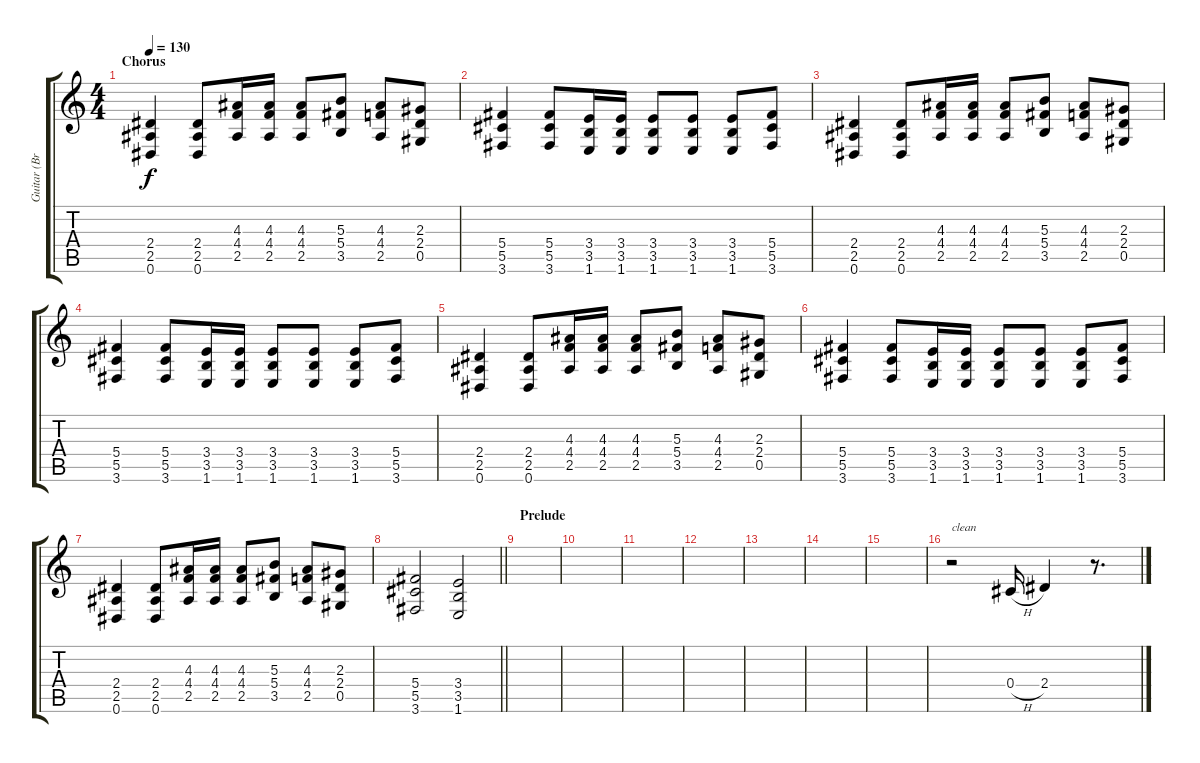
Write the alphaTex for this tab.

\track ("Guitar (Brad)" "Guitar (Br") {instrument distortionguitar}
\staff {score tabs}
\tuning (Eb4 Bb3 Gb3 Db3 Ab2 Eb2) {hide}
\ts (4 4)
\section ("" "Chorus")
\tempo 130
\clef g2
\ks c
(2.4 2.5 0.6).4{dy f} (2.4 2.5 0.6).8 (4.3 4.4 2.5).16 (4.3 4.4 2.5).16 (4.3 4.4 2.5).8 (5.3 5.4 3.5).8 (4.3 4.4 2.5).8 (2.3 2.4 0.5).8 |
(5.4 5.5 3.6).4 (5.4 5.5 3.6).8 (3.4 3.5 1.6).16 (3.4 3.5 1.6).16 (3.4 3.5 1.6).8 (3.4 3.5 1.6).8 (3.4 3.5 1.6).8 (5.4 5.5 3.6).8 |
(2.4 2.5 0.6).4 (2.4 2.5 0.6).8 (4.3 4.4 2.5).16 (4.3 4.4 2.5).16 (4.3 4.4 2.5).8 (5.3 5.4 3.5).8 (4.3 4.4 2.5).8 (2.3 2.4 0.5).8 |
(5.4 5.5 3.6).4 (5.4 5.5 3.6).8 (3.4 3.5 1.6).16 (3.4 3.5 1.6).16 (3.4 3.5 1.6).8 (3.4 3.5 1.6).8 (3.4 3.5 1.6).8 (5.4 5.5 3.6).8 |
(2.4 2.5 0.6).4 (2.4 2.5 0.6).8 (4.3 4.4 2.5).16 (4.3 4.4 2.5).16 (4.3 4.4 2.5).8 (5.3 5.4 3.5).8 (4.3 4.4 2.5).8 (2.3 2.4 0.5).8 |
(5.4 5.5 3.6).4 (5.4 5.5 3.6).8 (3.4 3.5 1.6).16 (3.4 3.5 1.6).16 (3.4 3.5 1.6).8 (3.4 3.5 1.6).8 (3.4 3.5 1.6).8 (5.4 5.5 3.6).8 |
(2.4 2.5 0.6).4 (2.4 2.5 0.6).8 (4.3 4.4 2.5).16 (4.3 4.4 2.5).16 (4.3 4.4 2.5).8 (5.3 5.4 3.5).8 (4.3 4.4 2.5).8 (2.3 2.4 0.5).8 |
\barLineRight lightlight
(5.4 5.5 3.6).2 (3.4 3.5 1.6).2 |
\section ("" "Prelude")
|
|
|
|
|
|
|
r.2{txt "clean" instrument electricguitarclean} 0.4{h}.16 2.4.4 r.8{d}
